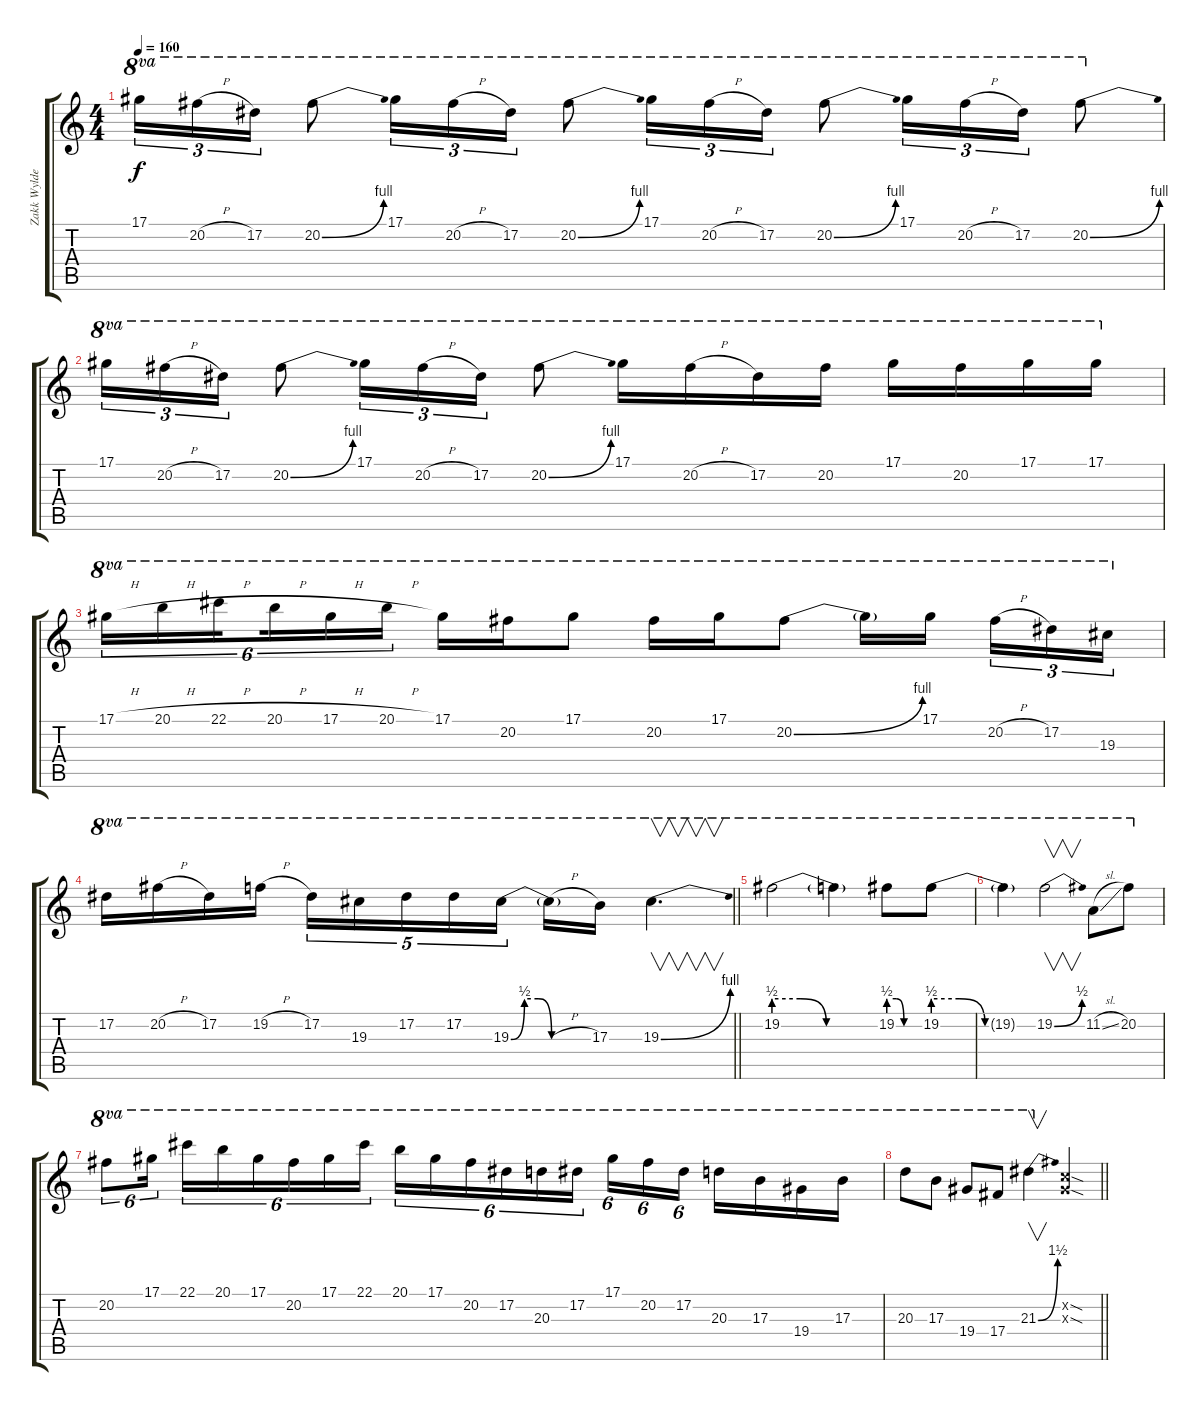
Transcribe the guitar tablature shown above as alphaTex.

\track ("Zakk Wylde (Solo Gtr)" "Zakk Wylde") {instrument distortionguitar}
\staff {score tabs}
\tuning (Eb4 Bb3 Gb3 Db3 Ab2 Eb2) {hide}
\ts (4 4)
\tempo 160
\clef g2
\ks c
17.1.16{tu (3 2) ot 8va dy f} 20.2{h}.16{tu (3 2) ot 8va} 17.2.16{tu (3 2) ot 8va} 20.2{be (bend 0 0 60 4)}.8{ot 8va} 17.1.16{tu (3 2) ot 8va} 20.2{h}.16{tu (3 2) ot 8va} 17.2.16{tu (3 2) ot 8va} 20.2{be (bend 0 0 60 4)}.8{ot 8va} 17.1.16{tu (3 2) ot 8va} 20.2{h}.16{tu (3 2) ot 8va} 17.2.16{tu (3 2) ot 8va} 20.2{be (bend 0 0 60 4)}.8{ot 8va} 17.1.16{tu (3 2) ot 8va} 20.2{h}.16{tu (3 2) ot 8va} 17.2.16{tu (3 2) ot 8va} 20.2{be (bend 0 0 60 4)}.8{ot 8va} |
17.1.16{tu (3 2) ot 8va} 20.2{h}.16{tu (3 2) ot 8va} 17.2.16{tu (3 2) ot 8va} 20.2{be (bend 0 0 60 4)}.8{ot 8va} 17.1.16{tu (3 2) ot 8va} 20.2{h}.16{tu (3 2) ot 8va} 17.2.16{tu (3 2) ot 8va} 20.2{be (bend 0 0 60 4)}.8{ot 8va} 17.1.16{ot 8va} 20.2{h}.16{ot 8va} 17.2.16{ot 8va} 20.2.16{ot 8va} 17.1.16{ot 8va} 20.2.16{ot 8va} 17.1.16{ot 8va} 17.1.16{ot 8va} |
17.1{h}.16{tu (6 4) ot 8va} 20.1{h}.16{tu (6 4) ot 8va} 22.1{h}.16{tu (6 4) ot 8va beam splitsecondary} 20.1{h}.16{tu (6 4) ot 8va} 17.1{h}.16{tu (6 4) ot 8va} 20.1{h}.16{tu (6 4) ot 8va} 17.1.16{ot 8va} 20.2.16{ot 8va} 17.1.8{ot 8va} 20.2.16{ot 8va} 17.1.16{ot 8va} 20.2{be (bend 0 0 60 4)}.8{ot 8va} 20.2{t}.16{ot 8va} 17.1.16{ot 8va beam splitsecondary} 20.2{h}.16{tu (3 2) ot 8va} 17.2.16{tu (3 2) ot 8va} 19.3.16{tu (3 2) ot 8va} |
\barLineRight lightlight
17.2.16{ot 8va} 20.2{h}.16{ot 8va} 17.2.16{ot 8va} 19.2{h}.16{ot 8va} 17.2.16{tu (5 4) ot 8va} 19.3.16{tu (5 4) ot 8va} 17.2.16{tu (5 4) ot 8va} 17.2.16{tu (5 4) ot 8va} 19.3{be (custom 0 0 10 2 20 2 30 0 60 0)}.16{tu (5 4) ot 8va} 19.3{h t}.16{ot 8va} 17.3.16{ot 8va} 19.3{be (bend 0 0 60 4)}.4{v d ot 8va} |
19.2{be (custom 0 2 15 2 30 0 60 0)}.2{ot 8va} 19.2{t}.4{ot 8va} 19.2{be (custom 0 2 15 2 30 0 60 0)}.8{ot 8va} 19.2{be (custom 0 2 15 2 30 0 60 0)}.8{ot 8va} |
19.2{t}.4{ot 8va} 19.2{be (bend 0 0 60 2)}.2{v ot 8va} 11.2{sl}.8{ot 8va} 20.2.8{ot 8va} |
20.2.8{tu (6 4) ot 8va} 17.1.16{tu (6 4) ot 8va beam splitsecondary} 22.1.16{tu (6 4) ot 8va} 20.1.16{tu (6 4) ot 8va} 17.1.16{tu (6 4) ot 8va} 20.2.16{tu (6 4) ot 8va} 17.1.16{tu (6 4) ot 8va} 22.1.16{tu (6 4) ot 8va beam splitsecondary} 20.1.16{tu (6 4) ot 8va} 17.1.16{tu (6 4) ot 8va} 20.2.16{tu (6 4) ot 8va} 17.2.16{tu (6 4) ot 8va} 20.3.16{tu (6 4) ot 8va} 17.2.16{tu (6 4) ot 8va beam splitsecondary} 17.1.16{tu (6 4) ot 8va} 20.2.16{tu (6 4) ot 8va} 17.2.16{tu (6 4) ot 8va} 20.3.16{ot 8va} 17.3.16{ot 8va} 19.4.16{ot 8va} 17.3.16{ot 8va} |
\barLineRight lightlight
20.3.8{ot 8va} 17.3.8{ot 8va} 19.4.8{ot 8va} 17.4.8{ot 8va} 21.3{be (bend 0 0 60 6)}.4{v ot 8va} (2.2{sod x} 2.3{sod x}).4
